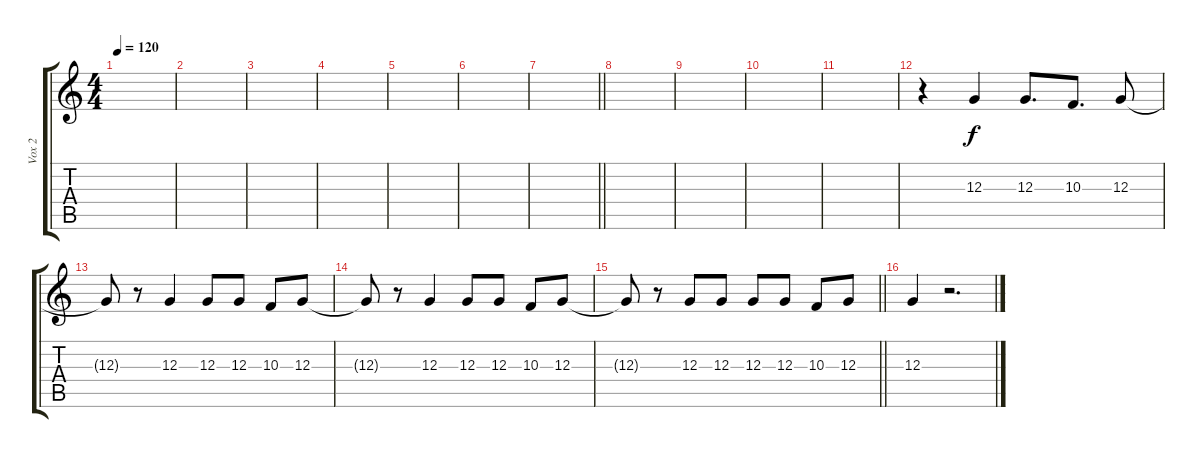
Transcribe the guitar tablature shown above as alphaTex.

\track ("Vox 2" "Vox 2") {instrument viola}
\staff {score tabs}
\tuning (E4 B3 G3 D3 A2 E2) {hide}
\ts (4 4)
\tempo 120
\clef g2
\ks c
|
|
|
|
|
|
\barLineRight lightlight
|
\section ("" " ")
|
|
|
|
r.4 12.3.4 12.3.8{d} 10.3.8{d} 12.3.8 |
12.3{t}.8 r.8 12.3.4 12.3.8 12.3.8 10.3.8 12.3.8 |
12.3{t}.8 r.8 12.3.4 12.3.8 12.3.8 10.3.8 12.3.8 |
\barLineRight lightlight
12.3{t}.8 r.8 12.3.8 12.3.8 12.3.8 12.3.8 10.3.8 12.3.8 |
\section ("" " ")
12.3.4 r.2{d}
